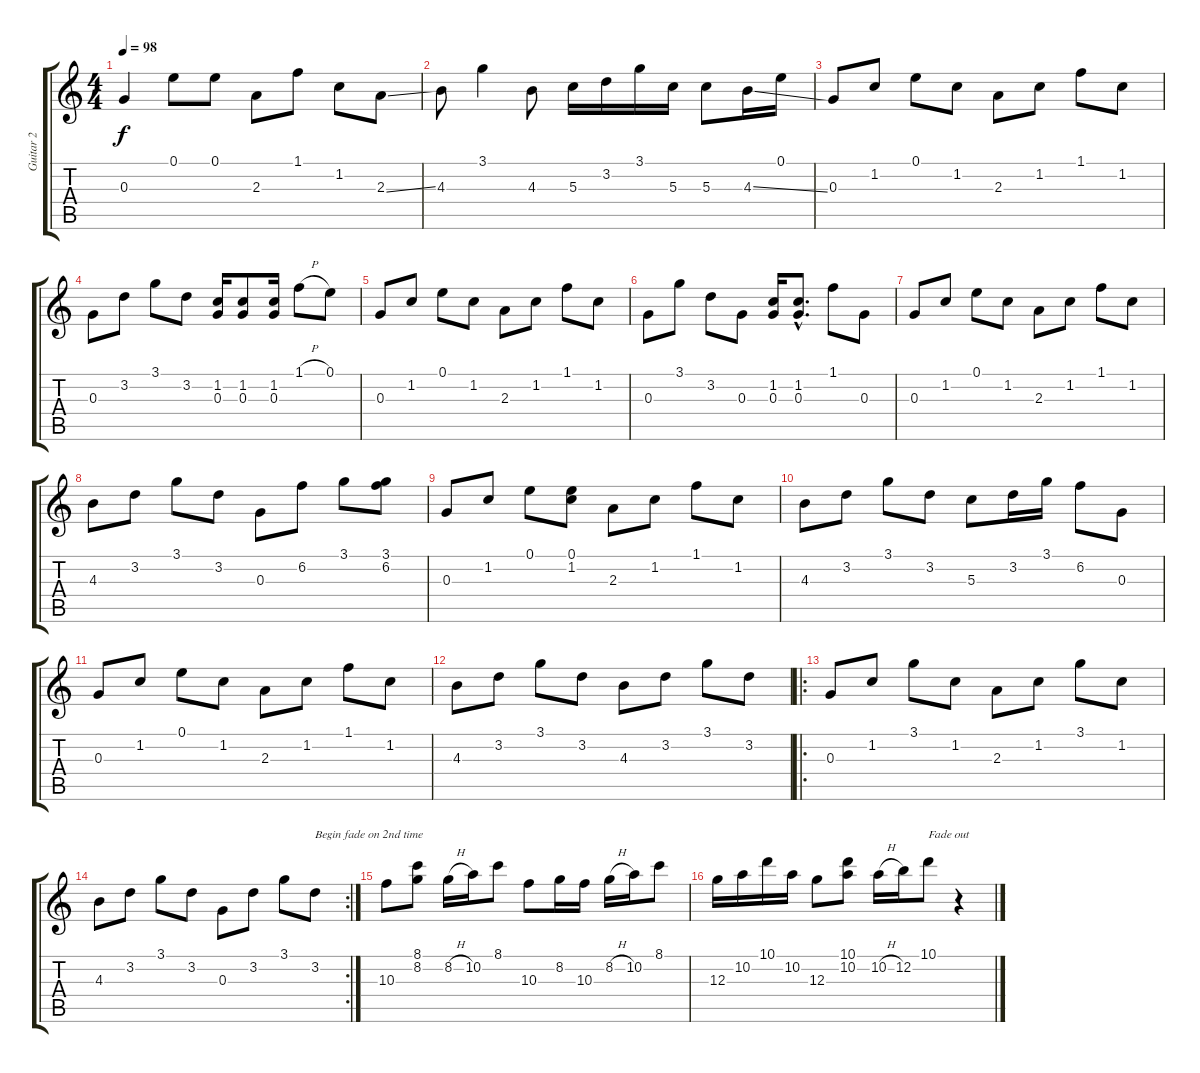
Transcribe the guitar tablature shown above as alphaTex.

\track ("Guitar 2" "Guitar 2") {instrument electricguitarclean}
\staff {score tabs}
\tuning (E4 B3 G3 D3 A2 E2) {hide}
\ts (4 4)
\tempo 98
\clef g2
\ks c
0.3.4{dy f} 0.1.8 0.1.8 2.3.8 1.1.8 1.2.8 2.3{ss}.8 |
4.3.8 3.1.4 4.3.8 5.3.16 3.2.16 3.1.16 5.3.16 5.3.8 4.3{ss}.16 0.1.16 |
0.3.8 1.2.8 0.1.8 1.2.8 2.3.8 1.2.8 1.1.8 1.2.8 |
0.3.8 3.2.8 3.1.8 3.2.8 (1.2 0.3).16 (1.2 0.3).8 (1.2 0.3).16 1.1{h}.8 0.1.8 |
0.3.8 1.2.8 0.1.8 1.2.8 2.3.8 1.2.8 1.1.8 1.2.8 |
0.3.8 3.1.8 3.2.8 0.3.8 (1.2 0.3).16 (1.2{hac} 0.3{hac}).8{d} 1.1.8 0.3.8 |
0.3.8 1.2.8 0.1.8 1.2.8 2.3.8 1.2.8 1.1.8 1.2.8 |
4.3.8 3.2.8 3.1.8 3.2.8 0.3.8 6.2.8 3.1.8 (3.1 6.2).8 |
0.3.8 1.2.8 0.1.8 (0.1 1.2).8 2.3.8 1.2.8 1.1.8 1.2.8 |
4.3.8 3.2.8 3.1.8 3.2.8 5.3.8 3.2.16 3.1.16 6.2.8 0.3.8 |
0.3.8 1.2.8 0.1.8 1.2.8 2.3.8 1.2.8 1.1.8 1.2.8 |
4.3.8 3.2.8 3.1.8 3.2.8 4.3.8 3.2.8 3.1.8 3.2.8 |
\ro
0.3.8 1.2.8 3.1.8 1.2.8 2.3.8 1.2.8 3.1.8 1.2.8 |
\rc 2
4.3.8 3.2.8 3.1.8 3.2.8 0.3.8 3.2.8 3.1.8 3.2.8{txt "Begin fade on 2nd time"} |
10.3.8 (8.1 8.2).8 8.2{h}.16 10.2.16 8.1.8 10.3.8 8.2.16 10.3.16 8.2{h}.16 10.2.16 8.1.8 |
12.3.16 10.2.16 10.1.16 10.2.16 12.3.8 (10.1 10.2).8 10.2{h}.16 12.2.16 10.1.8{txt "Fade out"} r.4
